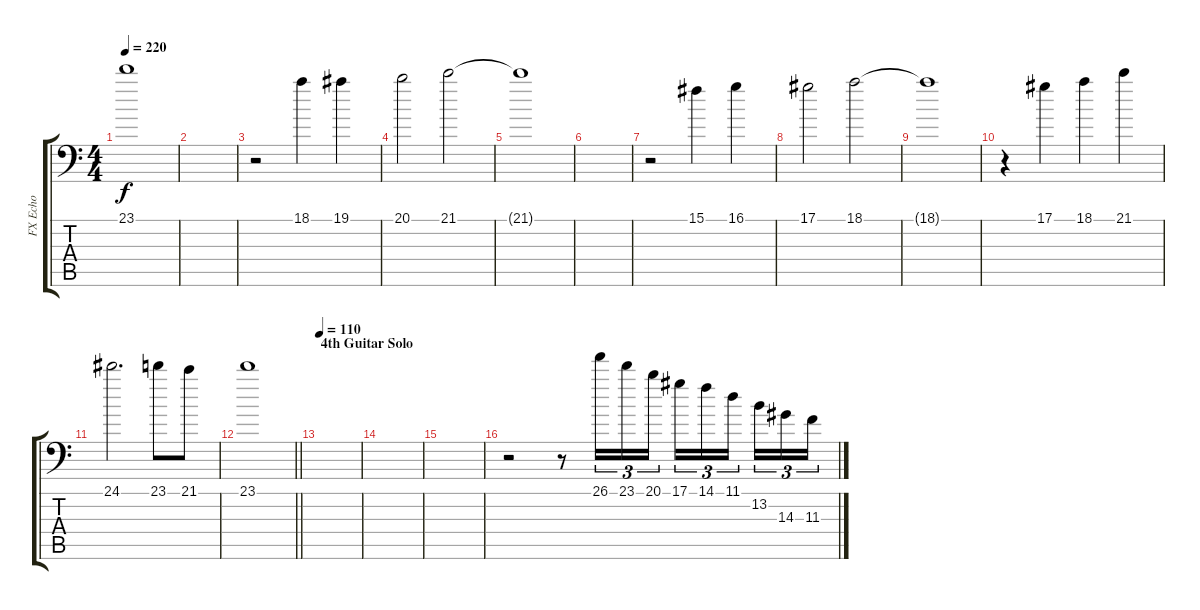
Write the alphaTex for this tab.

\track ("FX Echo" "FX Echo") {instrument fx7echoes}
\staff {score tabs}
\tuning (Eb4 Bb3 Gb3 Db3 Ab2 Eb1) {hide}
\ts (4 4)
\tempo 220
\clef f4
\ks c
23.1{t}.1{dy f} |
|
r.2 18.1.4 19.1.4 |
20.1.2 21.1.2 |
21.1{t}.1 |
|
r.2 15.1.4 16.1.4 |
17.1.2 18.1.2 |
18.1{t}.1 |
r.4 17.1.4 18.1.4 21.1.4 |
24.1.2{d} 23.1.8 21.1.8 |
\barLineRight lightlight
23.1.1 |
\section ("" "4th Guitar Solo")
\tempo 110
|
|
|
r.2 r.8 26.1.16{tu (3 2)} 23.1.16{tu (3 2)} 20.1.16{tu (3 2)} 17.1.16{tu (3 2)} 14.1.16{tu (3 2)} 11.1.16{tu (3 2) beam splitsecondary} 13.2.16{tu (3 2)} 14.3.16{tu (3 2)} 11.3.16{tu (3 2)}
